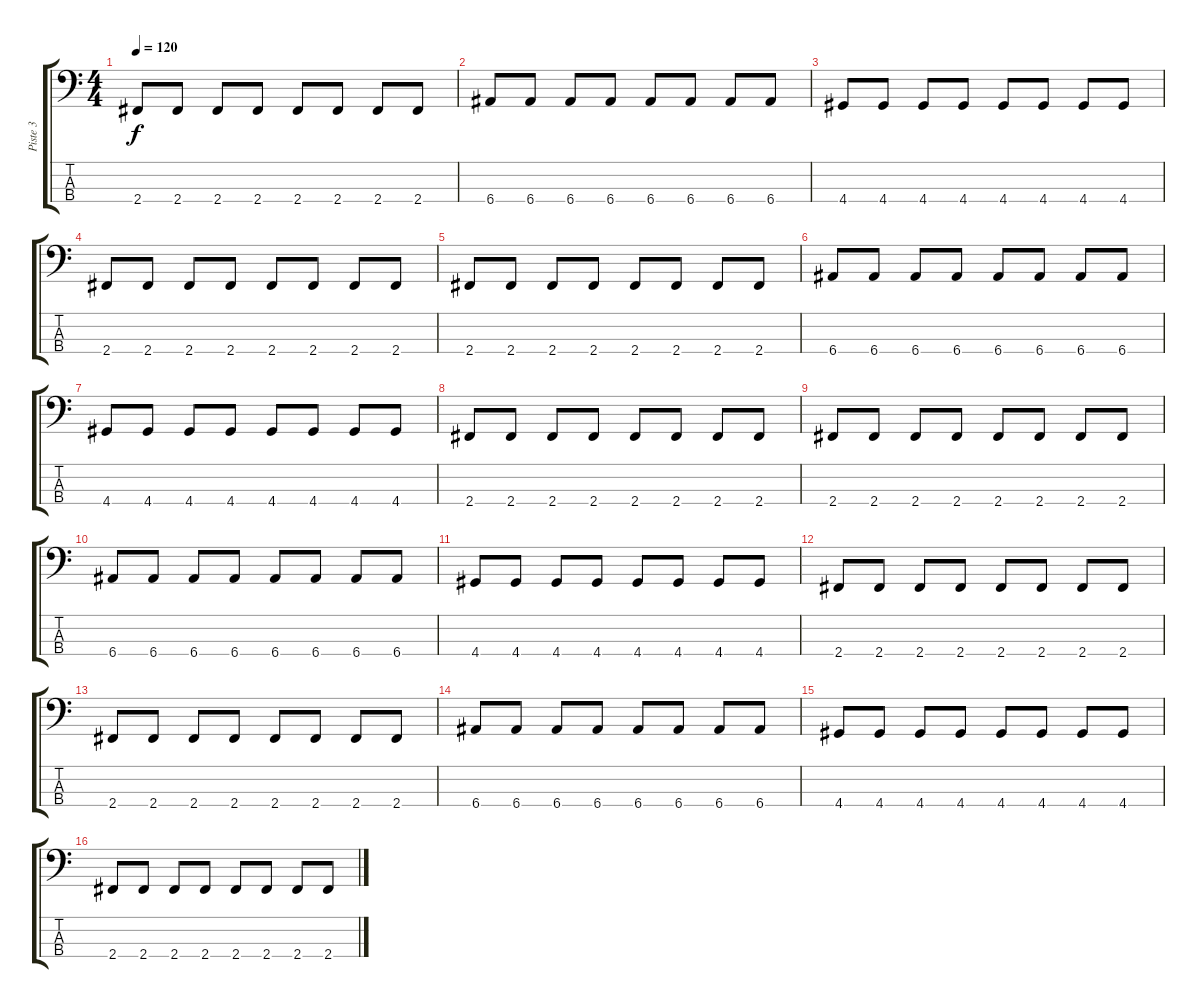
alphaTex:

\track ("Piste 3" "Piste 3") {instrument electricbasspick}
\staff {score tabs}
\tuning (G2 D2 A1 E1) {hide}
\ts (4 4)
\tempo 120
\clef f4
\ks c
2.4.8{dy f} 2.4.8 2.4.8 2.4.8 2.4.8 2.4.8 2.4.8 2.4.8 |
6.4.8 6.4.8 6.4.8 6.4.8 6.4.8 6.4.8 6.4.8 6.4.8 |
4.4.8 4.4.8 4.4.8 4.4.8 4.4.8 4.4.8 4.4.8 4.4.8 |
2.4.8 2.4.8 2.4.8 2.4.8 2.4.8 2.4.8 2.4.8 2.4.8 |
2.4.8 2.4.8 2.4.8 2.4.8 2.4.8 2.4.8 2.4.8 2.4.8 |
6.4.8 6.4.8 6.4.8 6.4.8 6.4.8 6.4.8 6.4.8 6.4.8 |
4.4.8 4.4.8 4.4.8 4.4.8 4.4.8 4.4.8 4.4.8 4.4.8 |
2.4.8 2.4.8 2.4.8 2.4.8 2.4.8 2.4.8 2.4.8 2.4.8 |
2.4.8 2.4.8 2.4.8 2.4.8 2.4.8 2.4.8 2.4.8 2.4.8 |
6.4.8 6.4.8 6.4.8 6.4.8 6.4.8 6.4.8 6.4.8 6.4.8 |
4.4.8 4.4.8 4.4.8 4.4.8 4.4.8 4.4.8 4.4.8 4.4.8 |
2.4.8 2.4.8 2.4.8 2.4.8 2.4.8 2.4.8 2.4.8 2.4.8 |
2.4.8 2.4.8 2.4.8 2.4.8 2.4.8 2.4.8 2.4.8 2.4.8 |
6.4.8 6.4.8 6.4.8 6.4.8 6.4.8 6.4.8 6.4.8 6.4.8 |
4.4.8 4.4.8 4.4.8 4.4.8 4.4.8 4.4.8 4.4.8 4.4.8 |
2.4.8 2.4.8 2.4.8 2.4.8 2.4.8 2.4.8 2.4.8 2.4.8
